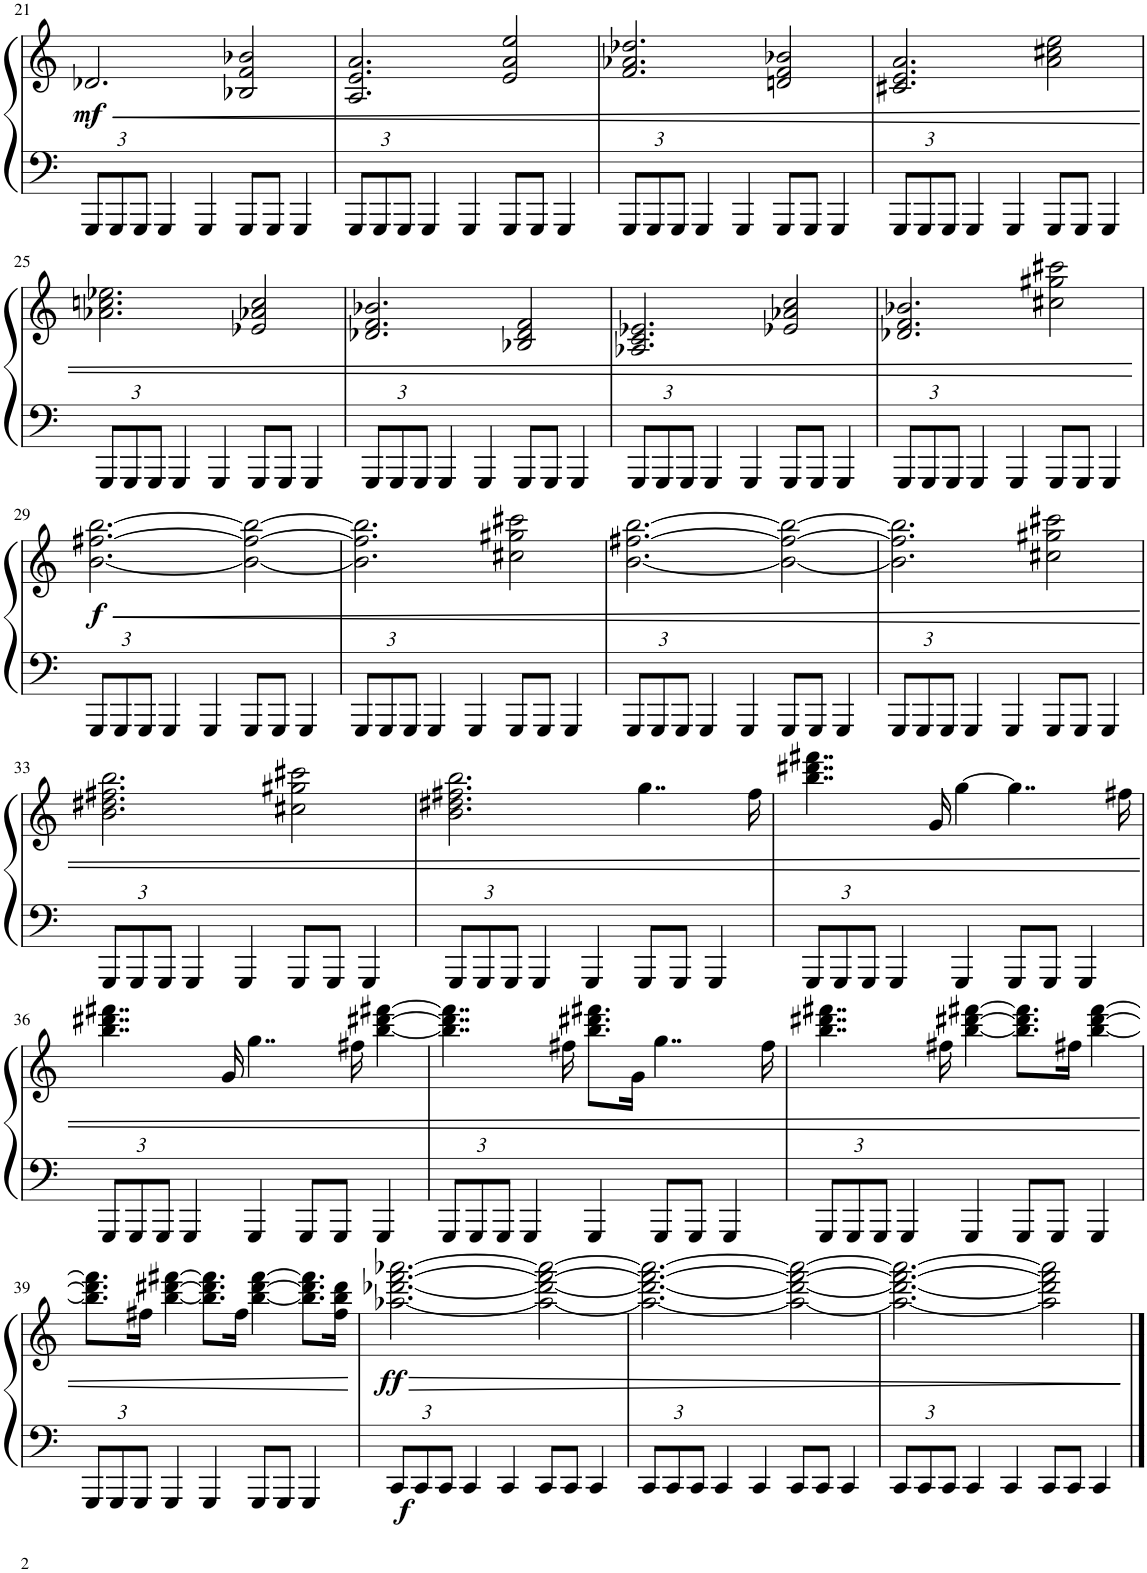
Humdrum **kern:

**kern	**kern	**dynam
*part1	*part1	*part1
*staff2	*staff1	*staff1/2
*I"Grand Piano	*	*
*I'Pno.	*	*
!!LO:PB:g=z
*clefF4	*clefG2	*
*k[]	*k[]	*
*M5/4	*M5/4	*
*Xbrackettup	*	*
=21	=21	=21
!	!	!LO:HP:b
!	!	!LO:DY:n=1:b
12GGG/L	2.d-X/	< mf
12GGG/	.	.
12GGG/J	.	.
4GGG/	.	.
4GGG/	.	.
8GGG/L	2B-X/ 2f/ 2b-X/	.
8GGG/J	.	.
4GGG/	.	.
=22	=22	=22
12GGG/L	2.A/ 2.e/ 2.a/	.
12GGG/	.	.
12GGG/J	.	.
4GGG/	.	.
4GGG/	.	.
8GGG/L	2e/ 2a/ 2ee/	.
8GGG/J	.	.
4GGG/	.	.
=23	=23	=23
12GGG/L	2.f/ 2.a-X/ 2.dd-X/	.
12GGG/	.	.
12GGG/J	.	.
4GGG/	.	.
4GGG/	.	.
8GGG/L	2dn/ 2f/ 2b-X/	.
8GGG/J	.	.
4GGG/	.	.
=24	=24	=24
12GGG/L	2.c#X/ 2.e/ 2.a/	.
12GGG/	.	.
12GGG/J	.	.
4GGG/	.	.
4GGG/	.	.
8GGG/L	2a\ 2cc#X\ 2ee\	.
8GGG/J	.	.
4GGG/	.	.
!!LO:LB:g=z
=25	=25	=25
12GGG/L	2.a-X\ 2.ccn\ 2.ee-X\	.
12GGG/	.	.
12GGG/J	.	.
4GGG/	.	.
4GGG/	.	.
8GGG/L	2e-X/ 2a-X/ 2cc/	.
8GGG/J	.	.
4GGG/	.	.
=26	=26	=26
12GGG/L	2.d-X/ 2.f/ 2.b-X/	.
12GGG/	.	.
12GGG/J	.	.
4GGG/	.	.
4GGG/	.	.
8GGG/L	2B-X/ 2d-/ 2f/	.
8GGG/J	.	.
4GGG/	.	.
=27	=27	=27
12GGG/L	2.A-X/ 2.c/ 2.e-X/	.
12GGG/	.	.
12GGG/J	.	.
4GGG/	.	.
4GGG/	.	.
8GGG/L	2e-X/ 2a-X/ 2cc/	.
8GGG/J	.	.
4GGG/	.	.
=28	=28	=28
12GGG/L	2.d-X/ 2.f/ 2.b-X/	.
12GGG/	.	.
12GGG/J	.	.
4GGG/	.	.
4GGG/	.	.
8GGG/L	2cc#X\ 2gg#X\ 2ccc#X\	.
8GGG/J	.	.
4GGG/	.	.
.	.	[
!!LO:LB:g=z
=29	=29	=29
!	!	!LO:HP:b
!	!	!LO:DY:n=1:b
12GGG/L	[2.b\ [2.ff#X\ [2.bb\	< f
12GGG/	.	.
12GGG/J	.	.
4GGG/	.	.
4GGG/	.	.
8GGG/L	2b\_ 2ff#\_ 2bb\_	.
8GGG/J	.	.
4GGG/	.	.
=30	=30	=30
12GGG/L	2.b\] 2.ff#\] 2.bb\]	.
12GGG/	.	.
12GGG/J	.	.
4GGG/	.	.
4GGG/	.	.
8GGG/L	2cc#X\ 2gg#X\ 2ccc#X\	.
8GGG/J	.	.
4GGG/	.	.
=31	=31	=31
12GGG/L	[2.b\ [2.ff#X\ [2.bb\	.
12GGG/	.	.
12GGG/J	.	.
4GGG/	.	.
4GGG/	.	.
8GGG/L	2b\_ 2ff#\_ 2bb\_	.
8GGG/J	.	.
4GGG/	.	.
=32	=32	=32
12GGG/L	2.b\] 2.ff#\] 2.bb\]	.
12GGG/	.	.
12GGG/J	.	.
4GGG/	.	.
4GGG/	.	.
8GGG/L	2cc#X\ 2gg#X\ 2ccc#X\	.
8GGG/J	.	.
4GGG/	.	.
!!LO:LB:g=z
=33	=33	=33
12GGG/L	2.b\ 2.dd#X\ 2.ff#X\ 2.bb\	.
12GGG/	.	.
12GGG/J	.	.
4GGG/	.	.
4GGG/	.	.
8GGG/L	2cc#X\ 2gg#X\ 2ccc#X\	.
8GGG/J	.	.
4GGG/	.	.
=34	=34	=34
12GGG/L	2.b\ 2.dd#X\ 2.ff#X\ 2.bb\	.
12GGG/	.	.
12GGG/J	.	.
4GGG/	.	.
4GGG/	.	.
8GGG/L	4..gg\	.
8GGG/J	.	.
4GGG/	.	.
.	16ff#\	.
=35	=35	=35
12GGG/L	4..bb\ 4..ddd#X\ 4..fff#X\	.
12GGG/	.	.
12GGG/J	.	.
4GGG/	.	.
.	16g/	.
4GGG/	[4gg\	.
8GGG/L	4..gg\]	.
8GGG/J	.	.
4GGG/	.	.
.	16ff#X\	.
!!LO:LB:g=z
=36	=36	=36
12GGG/L	4..bb\ 4..ddd#X\ 4..fff#X\	.
12GGG/	.	.
12GGG/J	.	.
4GGG/	.	.
.	16g/	.
4GGG/	4..gg\	.
8GGG/L	.	.
8GGG/J	.	.
.	16ff#X\	.
4GGG/	[4bb\ [4ddd#X\ [4fff#X\	.
=37	=37	=37
12GGG/L	4..bb\] 4..ddd#\] 4..fff#\]	.
12GGG/	.	.
12GGG/J	.	.
4GGG/	.	.
.	16ff#X\	.
4GGG/	8.bb\ 8.ddd#X\ 8.fff#X\L	.
.	16g\Jk	.
8GGG/L	4..gg\	.
8GGG/J	.	.
4GGG/	.	.
.	16ff#\	.
=38	=38	=38
12GGG/L	4..bb\ 4..ddd#X\ 4..fff#X\	.
12GGG/	.	.
12GGG/J	.	.
4GGG/	.	.
.	16ff#X\	.
4GGG/	[4bb\ [4ddd#X\ [4fff#X\	.
8GGG/L	8.bb\] 8.ddd#\] 8.fff#\]L	.
8GGG/J	.	.
.	16ff#X\Jk	.
4GGG/	[4bb\ [4ddd#\ [4fff#\	.
!!LO:LB:g=z
=39	=39	=39
12GGG/L	8.bb\] 8.ddd#\] 8.fff#\]L	.
12GGG/	.	.
12GGG/J	.	.
.	16ff#X\Jk	.
4GGG/	[4bb\ [4ddd#X\ [4fff#X\	.
4GGG/	8.bb\] 8.ddd#\] 8.fff#\]L	.
.	16ff#\Jk	.
8GGG/L	[4bb\ [4ddd#\ [4fff#\	.
8GGG/J	.	.
4GGG/	8.bb\] 8.ddd#\] 8.fff#\]L	.
.	16ff#\ 16bb\ 16ddd#\Jk	.
.	.	[
=40	=40	=40
!	!	!LO:HP:b
!	!	!LO:DY:n=1:b=2
!	!	!LO:DY:n=2:b
12CC/L	[2.aa-X\ [2.ddd-X\ [2.fff\ [2.aaa-X\	> f ff
12CC/	.	.
12CC/J	.	.
4CC/	.	.
4CC/	.	.
8CC/L	2aa-\_ 2ddd-\_ 2fff\_ 2aaa-\_	.
8CC/J	.	.
4CC/	.	.
=41	=41	=41
12CC/L	2.aa-\_ 2.ddd-\_ 2.fff\_ 2.aaa-\_	.
12CC/	.	.
12CC/J	.	.
4CC/	.	.
4CC/	.	.
8CC/L	2aa-\_ 2ddd-\_ 2fff\_ 2aaa-\_	.
8CC/J	.	.
4CC/	.	.
=42	=42	=42
12CC/L	2.aa-\_ 2.ddd-\_ 2.fff\_ 2.aaa-\_	.
12CC/	.	.
12CC/J	.	.
4CC/	.	.
4CC/	.	.
8CC/L	2aa-\] 2ddd-\] 2fff\] 2aaa-\]	.
8CC/J	.	.
4CC/	.	.
.	.	]
==	==	==
*-	*-	*-
